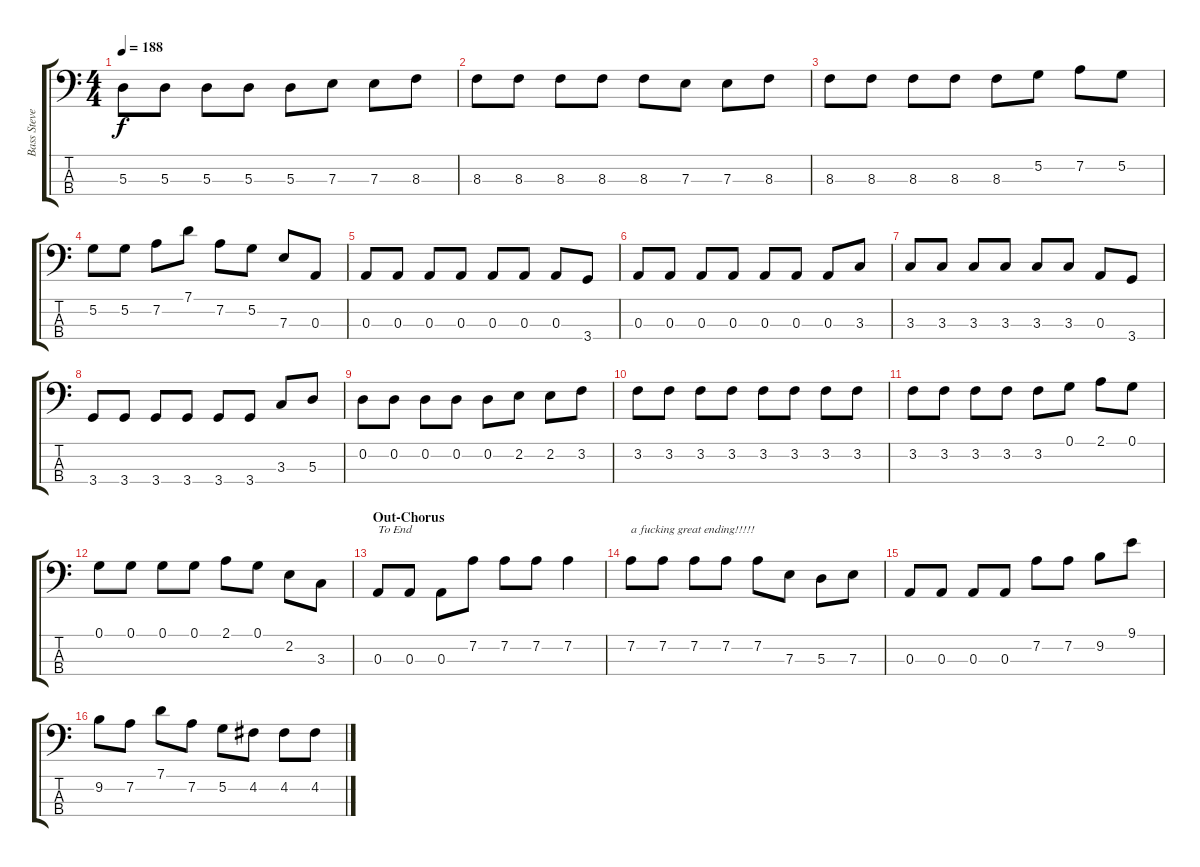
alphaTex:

\track ("Bass Steve Harris" "Bass Steve") {instrument electricbassfinger}
\staff {score tabs}
\tuning (G2 D2 A1 E1) {hide}
\ts (4 4)
\tempo 188
\clef f4
\ks c
5.3.8{dy f} 5.3.8 5.3.8 5.3.8 5.3.8 7.3.8 7.3.8 8.3.8 |
8.3.8 8.3.8 8.3.8 8.3.8 8.3.8 7.3.8 7.3.8 8.3.8 |
8.3.8 8.3.8 8.3.8 8.3.8 8.3.8 5.2.8 7.2.8 5.2.8 |
5.2.8 5.2.8 7.2.8 7.1.8 7.2.8 5.2.8 7.3.8 0.3.8 |
0.3.8 0.3.8 0.3.8 0.3.8 0.3.8 0.3.8 0.3.8 3.4.8 |
0.3.8 0.3.8 0.3.8 0.3.8 0.3.8 0.3.8 0.3.8 3.3.8 |
3.3.8 3.3.8 3.3.8 3.3.8 3.3.8 3.3.8 0.3.8 3.4.8 |
3.4.8 3.4.8 3.4.8 3.4.8 3.4.8 3.4.8 3.3.8 5.3.8 |
0.2.8 0.2.8 0.2.8 0.2.8 0.2.8 2.2.8 2.2.8 3.2.8 |
3.2.8 3.2.8 3.2.8 3.2.8 3.2.8 3.2.8 3.2.8 3.2.8 |
3.2.8 3.2.8 3.2.8 3.2.8 3.2.8 0.1.8 2.1.8 0.1.8 |
0.1.8 0.1.8 0.1.8 0.1.8 2.1.8 0.1.8 2.2.8 3.3.8 |
\section ("" "Out-Chorus")
0.3.8{txt "To End"} 0.3.8 0.3.8 7.2.8 7.2.8 7.2.8 7.2.4 |
7.2.8{txt "a fucking great ending!!!!!"} 7.2.8 7.2.8 7.2.8 7.2.8 7.3.8 5.3.8 7.3.8 |
0.3.8 0.3.8 0.3.8 0.3.8 7.2.8 7.2.8 9.2.8 9.1.8 |
9.2.8 7.2.8 7.1.8 7.2.8 5.2.8 4.2.8 4.2.8 4.2.8
